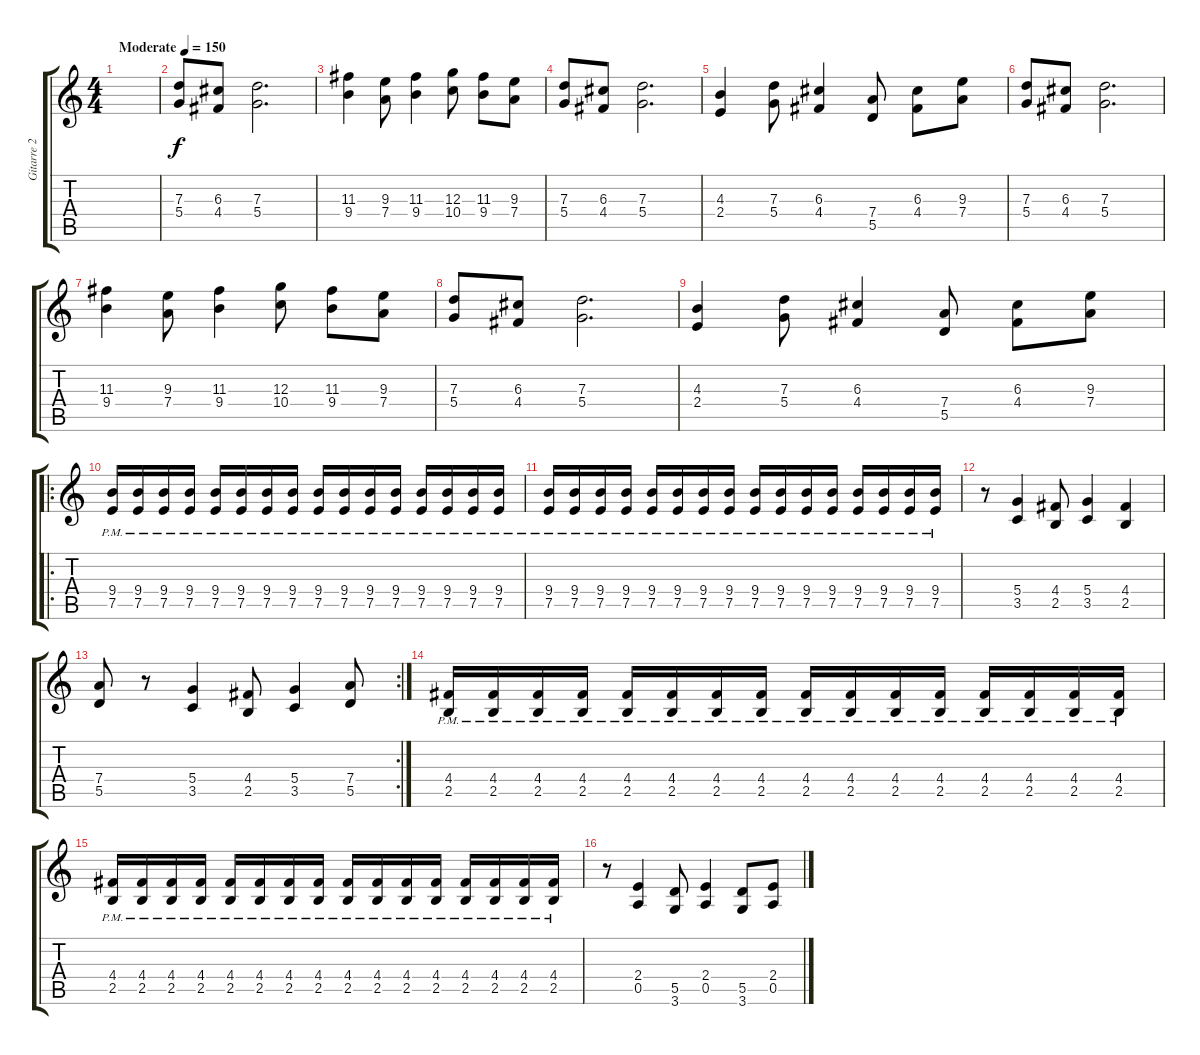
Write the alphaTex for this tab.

\track ("Gitarre 2" "Gitarre 2") {instrument distortionguitar}
\staff {score tabs}
\tuning (E4 B3 G3 D3 A2 E2) {hide}
\ts (4 4)
\tempo (150 "Moderate")
\clef g2
\ks c
|
(7.3 5.4).8 (6.3 4.4).8 (7.3 5.4).2{d} |
(11.3 9.4).4 (9.3 7.4).8 (11.3 9.4).4 (12.3 10.4).8 (11.3 9.4).8 (9.3 7.4).8 |
(7.3 5.4).8 (6.3 4.4).8 (7.3 5.4).2{d} |
(4.3 2.4).4 (7.3 5.4).8 (6.3 4.4).4 (7.4 5.5).8 (6.3 4.4).8 (9.3 7.4).8 |
(7.3 5.4).8 (6.3 4.4).8 (7.3 5.4).2{d} |
(11.3 9.4).4 (9.3 7.4).8 (11.3 9.4).4 (12.3 10.4).8 (11.3 9.4).8 (9.3 7.4).8 |
(7.3 5.4).8 (6.3 4.4).8 (7.3 5.4).2{d} |
(4.3 2.4).4 (7.3 5.4).8 (6.3 4.4).4 (7.4 5.5).8 (6.3 4.4).8 (9.3 7.4).8 |
\ro
(9.4{pm} 7.5{pm}).16 (9.4{pm} 7.5{pm}).16 (9.4{pm} 7.5{pm}).16 (9.4{pm} 7.5{pm}).16 (9.4{pm} 7.5{pm}).16 (9.4{pm} 7.5{pm}).16 (9.4{pm} 7.5{pm}).16 (9.4{pm} 7.5{pm}).16 (9.4{pm} 7.5{pm}).16 (9.4{pm} 7.5{pm}).16 (9.4{pm} 7.5{pm}).16 (9.4{pm} 7.5{pm}).16 (9.4{pm} 7.5{pm}).16 (9.4{pm} 7.5{pm}).16 (9.4{pm} 7.5{pm}).16 (9.4{pm} 7.5{pm}).16 |
(9.4{pm} 7.5{pm}).16 (9.4{pm} 7.5{pm}).16 (9.4{pm} 7.5{pm}).16 (9.4{pm} 7.5{pm}).16 (9.4{pm} 7.5{pm}).16 (9.4{pm} 7.5{pm}).16 (9.4{pm} 7.5{pm}).16 (9.4{pm} 7.5{pm}).16 (9.4{pm} 7.5{pm}).16 (9.4{pm} 7.5{pm}).16 (9.4{pm} 7.5{pm}).16 (9.4{pm} 7.5{pm}).16 (9.4{pm} 7.5{pm}).16 (9.4{pm} 7.5{pm}).16 (9.4{pm} 7.5{pm}).16 (9.4{pm} 7.5{pm}).16 |
r.8 (5.4 3.5).4 (4.4 2.5).8 (5.4 3.5).4 (4.4 2.5).4 |
\rc 2
(7.4 5.5).8 r.8 (5.4 3.5).4 (4.4 2.5).8 (5.4 3.5).4 (7.4 5.5).8 |
(4.4{pm} 2.5{pm}).16 (4.4{pm} 2.5{pm}).16 (4.4{pm} 2.5{pm}).16 (4.4{pm} 2.5{pm}).16 (4.4{pm} 2.5{pm}).16 (4.4{pm} 2.5{pm}).16 (4.4{pm} 2.5{pm}).16 (4.4{pm} 2.5{pm}).16 (4.4{pm} 2.5{pm}).16 (4.4{pm} 2.5{pm}).16 (4.4{pm} 2.5{pm}).16 (4.4{pm} 2.5{pm}).16 (4.4{pm} 2.5{pm}).16 (4.4{pm} 2.5{pm}).16 (4.4{pm} 2.5{pm}).16 (4.4{pm} 2.5{pm}).16 |
(4.4{pm} 2.5{pm}).16 (4.4{pm} 2.5{pm}).16 (4.4{pm} 2.5{pm}).16 (4.4{pm} 2.5{pm}).16 (4.4{pm} 2.5{pm}).16 (4.4{pm} 2.5{pm}).16 (4.4{pm} 2.5{pm}).16 (4.4{pm} 2.5{pm}).16 (4.4{pm} 2.5{pm}).16 (4.4{pm} 2.5{pm}).16 (4.4{pm} 2.5{pm}).16 (4.4{pm} 2.5{pm}).16 (4.4{pm} 2.5{pm}).16 (4.4{pm} 2.5{pm}).16 (4.4{pm} 2.5{pm}).16 (4.4{pm} 2.5{pm}).16 |
r.8 (2.4 0.5).4 (5.5 3.6).8 (2.4 0.5).4 (5.5 3.6).8 (2.4 0.5).8
